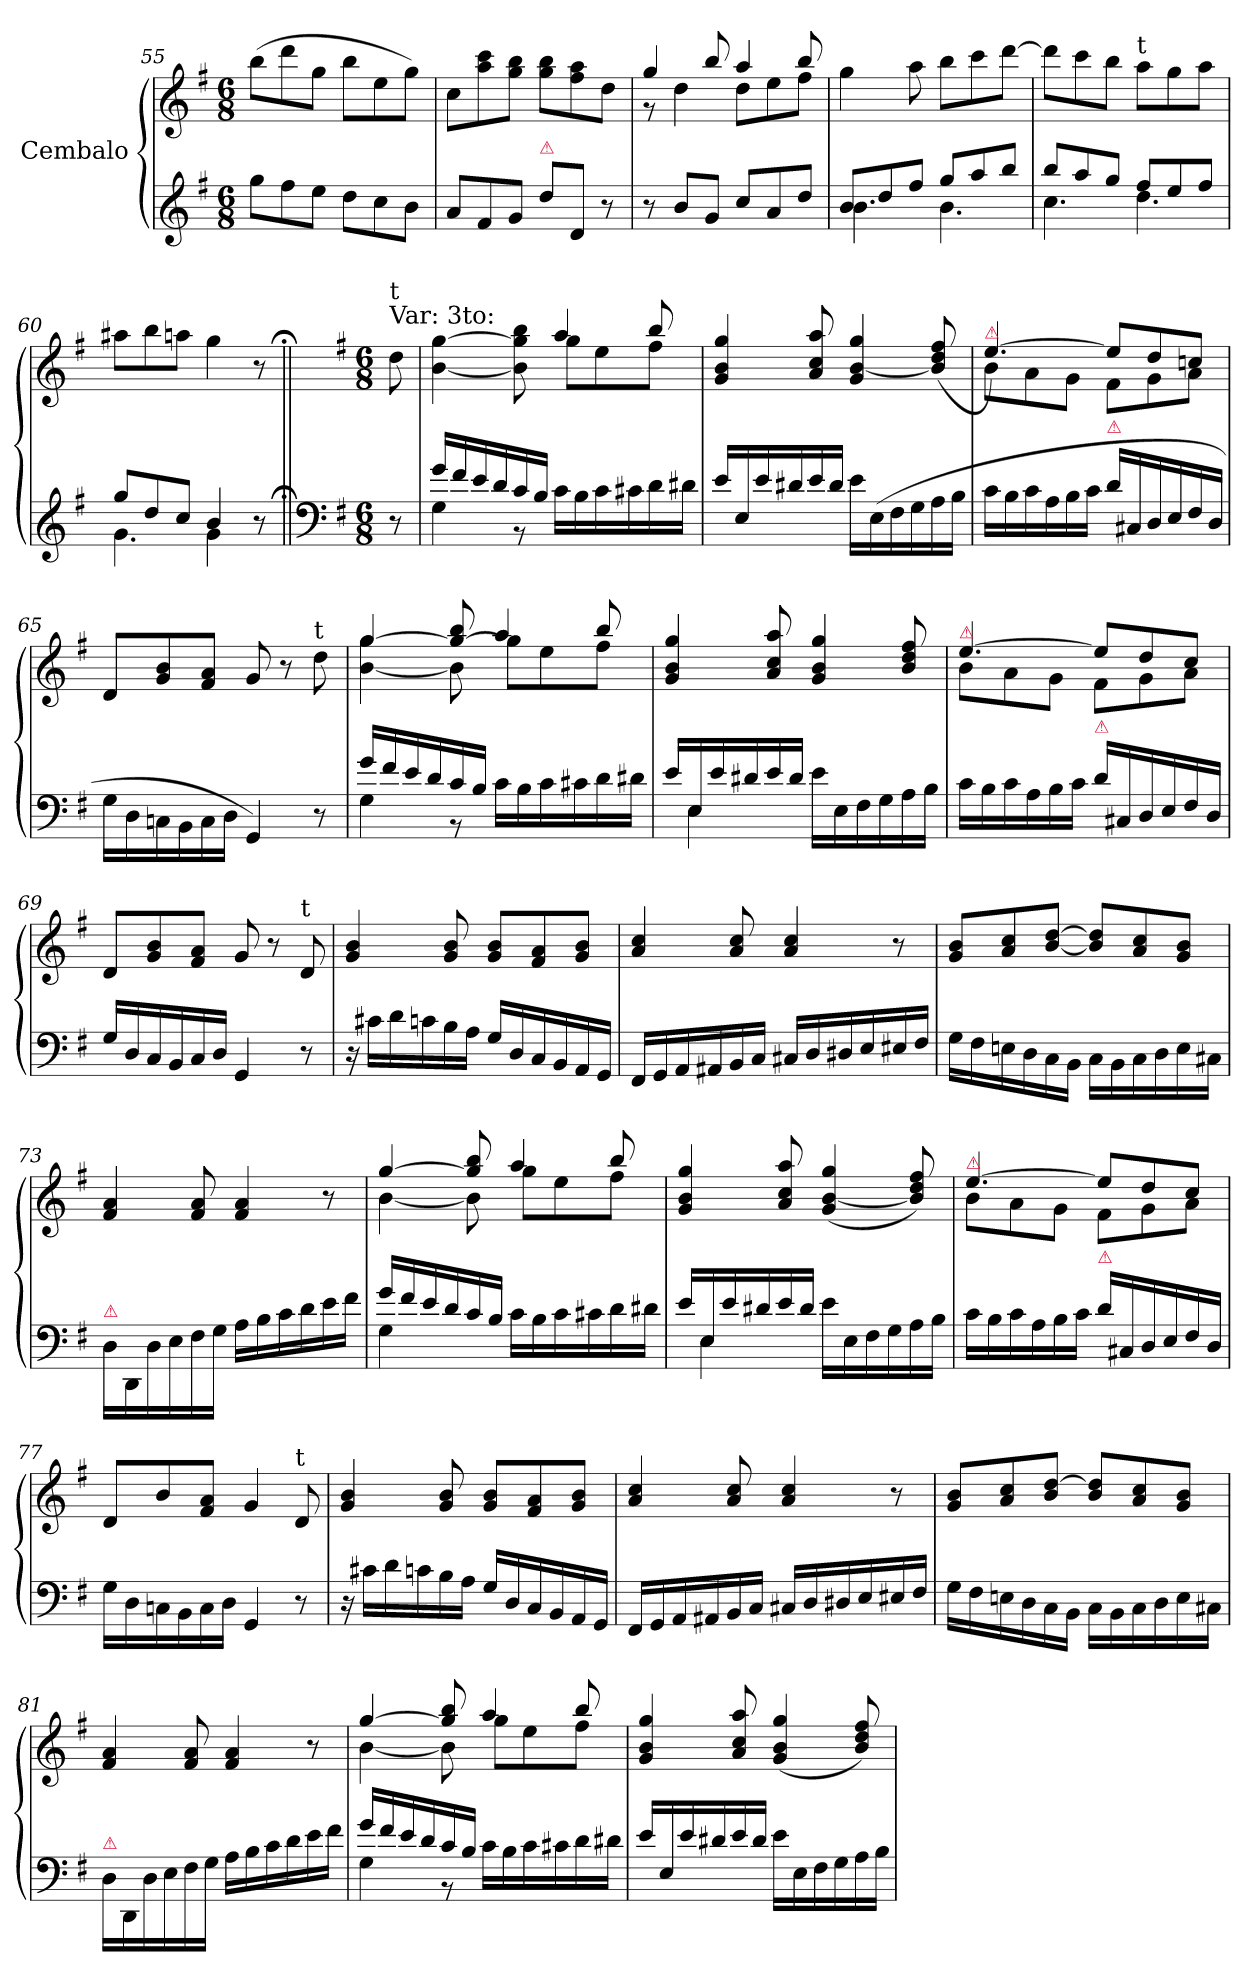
**kern	**kern
*part2	*part1
*staff2	*staff1
*I"Cembalo	*I"Cembalo
*clefG2	*clefG2
*k[f#]	*k[f#]
*M6/8	*M6/8
=55	=55
8gg\L	(8bb\L
8ff#\	8ddd\
8ee\J	8gg\J
8dd\L	8bb\L
8cc\	8ee\
8b\J	8gg\J)
=56	=56
8a/L	8cc\L
8f#/	8aa\ 8ccc\
8g/J	8gg\ 8bb\J
!LO:TX:a:color=crimson:t=⚠	!
8dd\L	8gg\ 8bb\L
8d/J	8ff#\ 8aa\
8r	8dd\J
=57	=57
*	*^
8r	4gg/	8r
8b/L	.	4dd\
8g/J	8bb/	.
8cc/L	4aa/	8dd\L
8a/	.	8ee\
8dd/J	8bb/	8ff#\J
*	*v	*v
=58	=58
*^	*
8b/L	4.b\	4gg\
8dd/	.	.
8ff#/J	.	8aa\
8gg/L	4.b\	8bb\L
8aa/	.	8ccc\
8bb/J	.	[8ddd\J
=59	=59	=59
8bb/L	4.cc\	8ddd\L]
8aa/	.	8ccc\
8gg/J	.	8bb\J
!	!	!LO:TX:a:t=t
8ff#/L	4.dd\	8aa\L
8ee/	.	8gg\
8ff#/J	.	8aa\J
=60	=60	=60
8gg/L	4.g\	8aa#X\L
8dd/	.	8bb\
8cc/J	.	8aan\J
4b/	4g\	4gg\
8r	8ryy	8r
*v	*v	*
=61||;	=61||;
*clefF4	*
*k[f#]	*k[f#]
*M6/8	*M6/8
*^	*
!	!	!LO:TX:a:t=Var&colon; 3to&colon;
!	!	!LO:TX:a:t=t
*v	*v	*
8r	8dd\
=62	=62
*^	*^
16g/LL	4G\	[4b\ [4gg\	4reyy
16f#/	.	.	.
16e/	.	.	.
16d/	.	.	.
16c/	8r	8b]\ 8gg]\ 8bb\	8reyy
16B/JJ	.	.	.
16c\LL	8rBByy	4aa/	8gg\L
16B\	.	.	.
16c\	4rBByy	.	8ee\
16c#X\	.	.	.
16d\	.	8bb/	8ff#\J
16d#X\JJ	.	.	.
*v	*v	*	*
*	*v	*v
=63	=63
16e/LL	4g/ 4b/ 4gg/
16E/	.
16e/	.
16d#X/	.
16e/	8a/ 8cc/ 8aa/
16d#/JJ	.
16e\LL	4g/ [4b/ 4gg/
(>16E\	.
16F#\	.
16G\	.
16A\	(>8b]/ 8dd/ 8ff#/
16B\JJ	.
=64	=64
*	*^
!	!LO:TX:a:color=crimson:t=⚠	!
16c\LL	[4.ee/)	8b\L
16B\	.	.
16c\	.	8a\
16A\	.	.
16B\	.	8g\J
16c\JJ	.	.
!LO:TX:a:color=crimson:t=⚠	!	!
16d\LL	8ee/L]	8f#\L
16C#X/	.	.
16D/	8dd/	8g\
16E/	.	.
16F#/	8ccn/J	8a\J
16D/JJ	.	.
*	*v	*v
=65	=65
16G\LL	8d/L
16D\	.
16Cn\	8g/ 8b/
16BB\	.
16C\	8f#/ 8a/J
16D\JJ	.
4GG/)	8g/
.	8r
!	!LO:TX:a:t=t
8r	8dd\
=66	=66
*^	*^
16g/LL	4G\	[4gg/	[4b\ 4gg\
16f#/	.	.	.
16e/	.	.	.
16d/	.	.	.
16c/	8r	8gg_/ 8bb/	8b\]
16B/JJ	.	.	.
16c\LL	8rBByy	4aa/	8gg\L]
16B\	.	.	.
16c\	4rBByy	.	8ee\
16c#X\	.	.	.
16d\	.	8bb/	8ff#\J
16d#X\JJ	.	.	.
*	*	*v	*v
=67	=67	=67
16e/LL	16ryy	4g/ 4b/ 4gg/
16E/	4E\	.
16e/	.	.
16d#X/	.	.
16e/	.	8a/ 8cc/ 8aa/
16d#/JJ	16ryy	.
16e\LL	8ryy	4g/ 4b/ 4gg/
16E\	.	.
16F#\	4ryy	.
16G\	.	.
16A\	.	8b/ 8dd/ 8ff#/
16B\JJ	.	.
*v	*v	*
=68	=68
*	*^
!	!LO:TX:a:color=crimson:t=⚠	!
16c\LL	[4.ee/	8b\L
16B\	.	.
16c\	.	8a\
16A\	.	.
16B\	.	8g\J
16c\JJ	.	.
!LO:TX:a:color=crimson:t=⚠	!	!
16d\LL	8ee/L]	8f#\L
16C#X/	.	.
16D/	8dd/	8g\
16E/	.	.
16F#/	8cc/J	8a\J
16D/JJ	.	.
*	*v	*v
=69	=69
16G/LL	8d/L
16D/	.
16C/	8g/ 8b/
16BB/	.
16C/	8f#/ 8a/J
16D/JJ	.
4GG/	8g/
.	8r
!	!LO:TX:a:t=t
8r	8d/
=70	=70
16r	4g/ 4b/
16c#X\LL	.
16d\	.
16cn\	.
16B\	8g/ 8b/
16A\JJ	.
16G/LL	8g/ 8b/L
16D/	.
16C/	8f#/ 8a/
16BB/	.
16AA/	8g/ 8b/J
16GG/JJ	.
=71	=71
16FF#/LL	4a/ 4cc/
16GG/	.
16AA/	.
16AA#X/	.
16BB/	8a/ 8cc/
16C/JJ	.
16C#X/LL	4a/ 4cc/
16D/	.
16D#X/	.
16E/	.
16E#X/	8r
16F#/JJ	.
=72	=72
16G\LL	8g/ 8b/L
16F#\	.
16En\	8a/ 8cc/
16D\	.
16C\	[8b/ [8dd/J
16BB\JJ	.
16C\LL	8b]/ 8dd]/L
16BB\	.
16C\	8a/ 8cc/
16D\	.
16E\	8g/ 8b/J
16C#X\JJ	.
=73	=73
!LO:TX:a:color=crimson:t=⚠	!
16D\LL	4f#/ 4a/
16DD/	.
16D\	.
16E\	.
16F#\	8f#/ 8a/
16G\JJ	.
16A\LL	4f#/ 4a/
16B\	.
16c\	.
16d\	.
16e\	8r
16f#\JJ	.
=74	=74
*^	*^
16g/LL	4G\	[4gg/	[4b\
16f#/	.	.	.
16e/	.	.	.
16d/	.	.	.
16c/	4ryy	8gg]/ 8bb/	8b\]
16B/JJ	.	.	.
16c\LL	.	4aa/	8gg\L
16B\	.	.	.
16c\	4rBByy	.	8ee\
16c#X\	.	.	.
16d\	.	8bb/	8ff#\J
16d#X\JJ	.	.	.
*	*	*v	*v
=75	=75	=75
16e/LL	16ryy	4g/ 4b/ 4gg/
16E/	4E\	.
16e/	.	.
16d#X/	.	.
16e/	.	8a/ 8cc/ 8aa/
16d#/JJ	16ryy	.
16e\LL	8rGGyy	(>4g/ [4b/ 4gg/
16E\	.	.
16F#\	4rEEyy	.
16G\	.	.
16A\	.	8b]/ 8dd/ 8ff#/)
16B\JJ	.	.
*v	*v	*
=76	=76
*	*^
!	!LO:TX:a:color=crimson:t=⚠	!
16c\LL	[4.ee/	8b\L
16B\	.	.
16c\	.	8a\
16A\	.	.
16B\	.	8g\J
16c\JJ	.	.
!LO:TX:a:color=crimson:t=⚠	!	!
16d\LL	8ee/L]	8f#\L
16C#X/	.	.
16D/	8dd/	8g\
16E/	.	.
16F#/	8cc/J	8a\J
16D/JJ	.	.
*	*v	*v
=77	=77
16G\LL	8d/L
16D\	.
16Cn\	8b/
16BB\	.
16C\	8f#/ 8a/J
16D\JJ	.
4GG/	4g/
!	!LO:TX:a:t=t
8r	8d/
=78	=78
16r	4g/ 4b/
16c#X\LL	.
16d\	.
16cn\	.
16B\	8g/ 8b/
16A\JJ	.
16G/LL	8g/ 8b/L
16D/	.
16C/	8f#/ 8a/
16BB/	.
16AA/	8g/ 8b/J
16GG/JJ	.
=79	=79
16FF#/LL	4a/ 4cc/
16GG/	.
16AA/	.
16AA#X/	.
16BB/	8a/ 8cc/
16C/JJ	.
16C#X/LL	4a/ 4cc/
16D/	.
16D#X/	.
16E/	.
16E#X/	8r
16F#/JJ	.
=80	=80
16G\LL	8g/ 8b/L
16F#\	.
16En\	8a/ 8cc/
16D\	.
16C\	8b/ [8dd/J
16BB\JJ	.
16C\LL	8b/ 8dd]/L
16BB\	.
16C\	8a/ 8cc/
16D\	.
16E\	8g/ 8b/J
16C#X\JJ	.
=81	=81
!LO:TX:a:color=crimson:t=⚠	!
16D\LL	4f#/ 4a/
16DD/	.
16D\	.
16E\	.
16F#\	8f#/ 8a/
16G\JJ	.
16A\LL	4f#/ 4a/
16B\	.
16c\	.
16d\	.
16e\	8r
16f#\JJ	.
=82	=82
*^	*^
16g/LL	4G\	[4gg/	[4b\
16f#/	.	.	.
16e/	.	.	.
16d/	.	.	.
16c/	8r	8gg]/ 8bb/	8b\]
16B/JJ	.	.	.
16c\LL	8rBByy	4aa/	8gg\L
16B\	.	.	.
16c\	4rBByy	.	8ee\
16c#X\	.	.	.
16d\	.	8bb/	8ff#\J
16d#X\JJ	.	.	.
*v	*v	*	*
*	*v	*v
=83	=83
16e/LL	4g/ 4b/ 4gg/
16E/	.
16e/	.
16d#X/	.
16e/	8a/ 8cc/ 8aa/
16d#/JJ	.
16e\LL	(>4g/ 4b/ 4gg/
16E\	.
16F#\	.
16G\	.
16A\	8b/ 8dd/ 8ff#/)
16B\JJ	.
=	=
*-	*-
